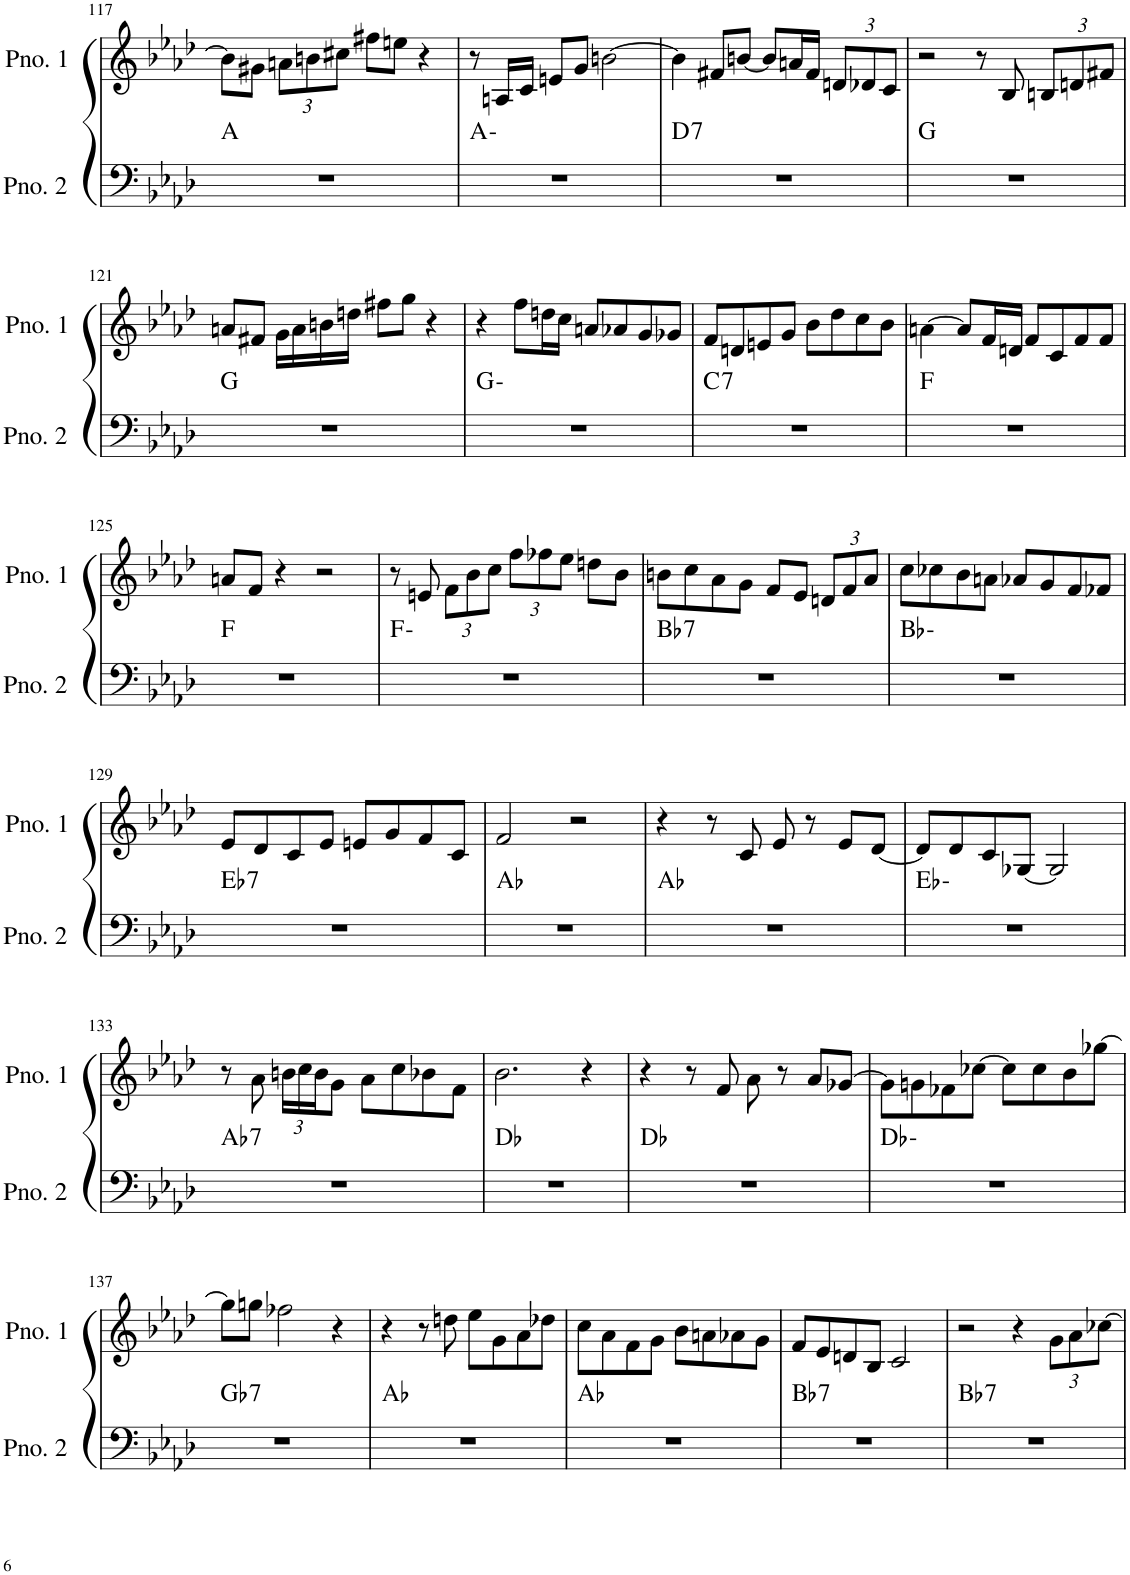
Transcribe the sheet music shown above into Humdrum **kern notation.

**kern	**harte	**kern
*part2	*part2	*part1
*staff2	*	*staff1
*I"ピアノ 2	*	*I"ピアノ 1
!!LO:PB:g=z
*clefF4	*	*clefG2
*k[b-e-a-d-]	*	*k[b-e-a-d-]
*M4/4	*	*M4/4
=117	=117	=117
1r	A:maj	8b\L]
.	.	8g#X\J
*	*	*Xbrackettup
.	.	12an\L
.	.	12bn\
.	.	12cc#X\J
.	.	8ff#X\L
.	.	8een\J
.	.	4r
=118	=118	=118
1r	A:min	8r
.	.	16An/LL
.	.	16c/JJ
.	.	8en/L
.	.	8g/J
.	.	[2bn\
=119	=119	=119
!	!LO:H:kt=7	!
1r	D:7	4b\]
.	.	8f#X/L
.	.	[8bn/J
.	.	8b/L]
.	.	16an/L
.	.	16f#/JJ
.	.	12dn/L
.	.	12d-X/
.	.	12c/J
=120	=120	=120
1r	G:maj	2r
.	.	8r
.	.	8B-/
.	.	12Bn/L
.	.	12dn/
.	.	12f#X/J
!!LO:LB:g=z
=121	=121	=121
1r	G:maj	8an/L
.	.	8f#X/J
.	.	16g\LL
.	.	16a\
.	.	16bn\
.	.	16ddn\JJ
.	.	8ff#X\L
.	.	8gg\J
.	.	4r
=122	=122	=122
1r	G:min	4r
.	.	8ff\L
.	.	16ddn\L
.	.	16cc\JJ
.	.	8an/L
.	.	8a-X/
.	.	8g/
.	.	8g-X/J
=123	=123	=123
!	!LO:H:kt=7	!
1r	C:7	8f/L
.	.	8dn/
.	.	8en/
.	.	8g/J
.	.	8b-\L
.	.	8dd-\
.	.	8cc\
.	.	8b-\J
=124	=124	=124
1r	F:maj	[4an\
.	.	8a/L]
.	.	16f/L
.	.	16dn/JJ
.	.	8f/L
.	.	8c/
.	.	8f/
.	.	8f/J
!!LO:LB:g=z
=125	=125	=125
1r	F:maj	8an/L
.	.	8f/J
.	.	4r
.	.	2r
=126	=126	=126
1r	F:min	8r
.	.	8en/
.	.	12f\L
.	.	12b-\
.	.	12cc\J
.	.	12ff\L
.	.	12ff-X\
.	.	12ee-\J
.	.	8ddn\L
.	.	8b-\J
=127	=127	=127
!	!LO:H:kt=7	!
1r	Bb:7	8bn\L
.	.	8cc\
.	.	8a-\
.	.	8g\J
.	.	8f/L
.	.	8e-/J
.	.	12dn/L
.	.	12f/
.	.	12a-/J
=128	=128	=128
1r	Bb:min	8cc\L
.	.	8cc-X\
.	.	8b-\
.	.	8an\J
.	.	8a-X/L
.	.	8g/
.	.	8f/
.	.	8f-X/J
!!LO:LB:g=z
=129	=129	=129
!	!LO:H:kt=7	!
1r	Eb:7	8e-/L
.	.	8d-/
.	.	8c/
.	.	8e-/J
.	.	8en/L
.	.	8g/
.	.	8f/
.	.	8c/J
=130	=130	=130
1r	Ab:maj	2f/
.	.	2r
=131	=131	=131
1r	Ab:maj	4r
.	.	8r
.	.	8c/
.	.	8e-/
.	.	8r
.	.	8e-/L
.	.	[8d-/J
=132	=132	=132
1r	Eb:min	8d-/L]
.	.	8d-/
.	.	8c/
.	.	[8G-X/J
.	.	2G-/]
!!LO:LB:g=z
=133	=133	=133
!	!LO:H:kt=7	!
1r	Ab:7	8r
.	.	8a-\
.	.	24bn\LL
.	.	24cc\
.	.	24b\J
.	.	8g\J
.	.	8a-\L
.	.	8cc\
.	.	8b-X\
.	.	8f\J
=134	=134	=134
1r	Db:maj	2.b-\
.	.	4r
=135	=135	=135
1r	Db:maj	4r
.	.	8r
.	.	8f/
.	.	8a-\
.	.	8r
.	.	8a-/L
.	.	[8g-X/J
=136	=136	=136
1r	Db:min	8g-\L]
.	.	8gn\
.	.	8f-X\
.	.	[8cc-X\J
.	.	8cc-\L]
.	.	8cc-\
.	.	8b-\
.	.	[8gg-X\J
!!LO:LB:g=z
=137	=137	=137
!	!LO:H:kt=7	!
1r	Gb:7	8gg-\L]
.	.	8ggn\J
.	.	2ff-X\
.	.	4r
=138	=138	=138
1r	Ab:maj	4r
.	.	8r
.	.	8ddn\
.	.	8ee-\L
.	.	8g\
.	.	8a-\
.	.	8dd-X\J
=139	=139	=139
1r	Ab:maj	8cc\L
.	.	8a-\
.	.	8f\
.	.	8g\J
.	.	8b-\L
.	.	8an\
.	.	8a-X\
.	.	8g\J
=140	=140	=140
!	!LO:H:kt=7	!
1r	Bb:7	8f/L
.	.	8e-/
.	.	8dn/
.	.	8B-/J
.	.	2c/
=141	=141	=141
!	!LO:H:kt=7	!
1r	Bb:7	2r
.	.	4r
.	.	12g\L
.	.	12a-\
.	.	[12cc-X\J
=	=	=
*-	*-	*-
